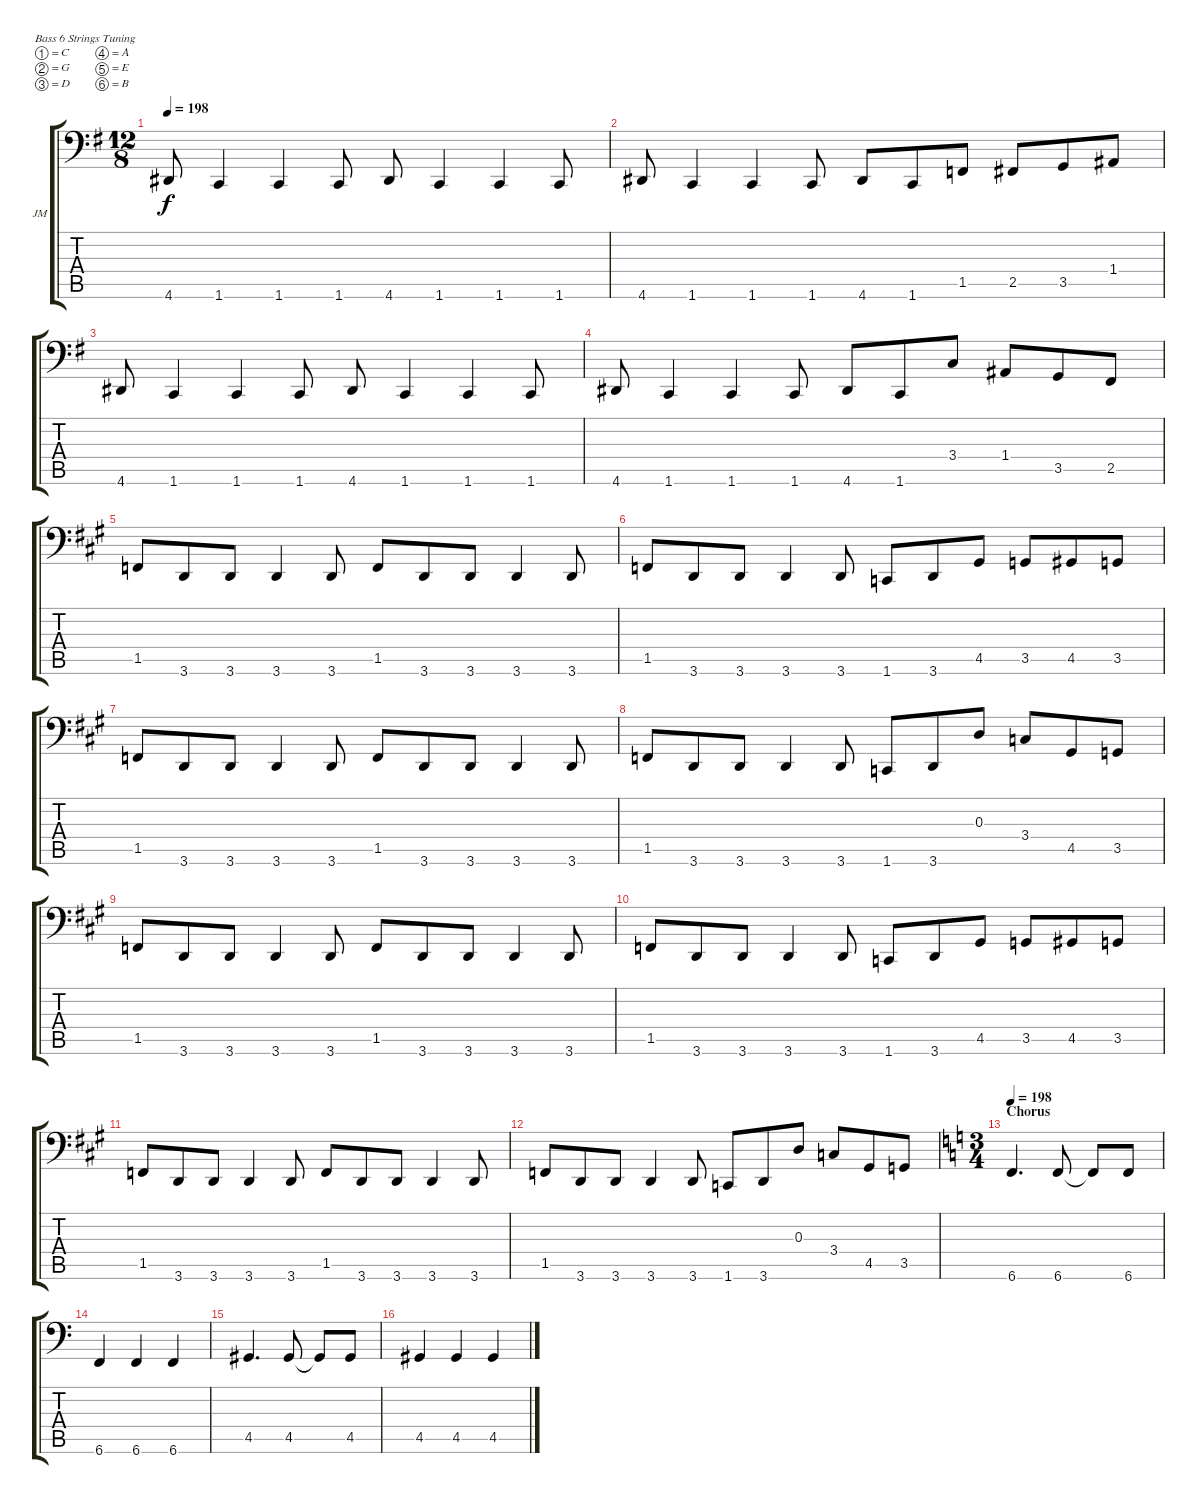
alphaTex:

\defaultSystemsLayout 4
\bracketExtendMode groupsimilarinstruments
\firstSystemTrackNameOrientation horizontal
\otherSystemsTrackNameOrientation horizontal
\track ("John Myung " "JM") {instrument electricbassfinger}
\staff {score tabs}
\tuning (C3 G2 D2 A1 E1 B0)
\ts (12 8)
\tempo 198
\clef f4
\ks g
4.6.8{dy f} 1.6.4 1.6.4 1.6.8 4.6.8 1.6.4 1.6.4 1.6.8 |
4.6.8 1.6.4 1.6.4 1.6.8 4.6.8 1.6.8 1.5.8 2.5.8 3.5.8 1.4.8 |
4.6.8 1.6.4 1.6.4 1.6.8 4.6.8 1.6.4 1.6.4 1.6.8 |
4.6.8 1.6.4 1.6.4 1.6.8 4.6.8 1.6.8 3.4.8 1.4.8 3.5.8 2.5.8 |
\ks a
1.5.8 3.6.8 3.6.8 3.6.4 3.6.8 1.5.8 3.6.8 3.6.8 3.6.4 3.6.8 |
1.5.8 3.6.8 3.6.8 3.6.4 3.6.8 1.6.8 3.6.8 4.5.8 3.5.8 4.5.8 3.5.8 |
1.5.8 3.6.8 3.6.8 3.6.4 3.6.8 1.5.8 3.6.8 3.6.8 3.6.4 3.6.8 |
1.5.8 3.6.8 3.6.8 3.6.4 3.6.8 1.6.8 3.6.8 0.3.8 3.4.8 4.5.8 3.5.8 |
1.5.8 3.6.8 3.6.8 3.6.4 3.6.8 1.5.8 3.6.8 3.6.8 3.6.4 3.6.8 |
1.5.8 3.6.8 3.6.8 3.6.4 3.6.8 1.6.8 3.6.8 4.5.8 3.5.8 4.5.8 3.5.8 |
1.5.8 3.6.8 3.6.8 3.6.4 3.6.8 1.5.8 3.6.8 3.6.8 3.6.4 3.6.8 |
1.5.8 3.6.8 3.6.8 3.6.4 3.6.8 1.6.8 3.6.8 0.3.8 3.4.8 4.5.8 3.5.8 |
\ts (3 4)
\section ("" "Chorus")
\tempo 198
\ks c
6.6.4{d} 6.6.8 6.6{t}.8 6.6.8 |
6.6.4 6.6.4 6.6.4 |
4.5.4{d} 4.5.8 4.5{t}.8 4.5.8 |
4.5.4 4.5.4 4.5.4
